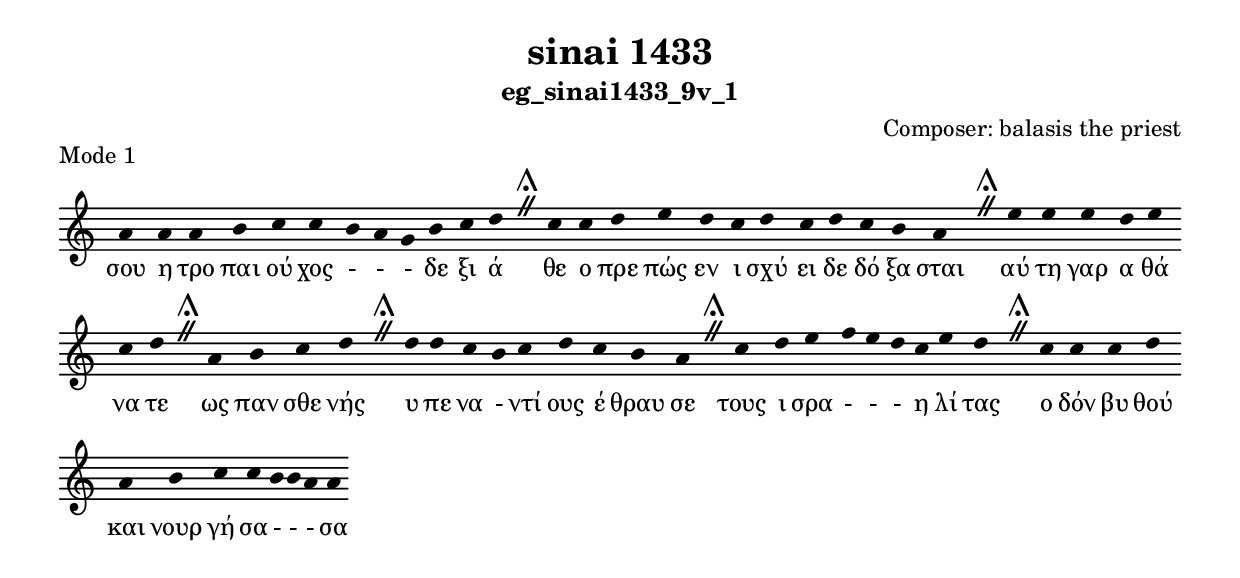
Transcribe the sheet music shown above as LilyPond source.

\include "gregorian.ly"

	\header {
 	  title = "sinai 1433"
	  subtitle = "eg_sinai1433_9v_1"
	  composer = "Composer: balasis the priest"
	  piece = "Mode 1"
	}

	chant = {
	  a'4 a'4 a'4 b'4 c''4 c''4 b'4 a'4 g'4 b'4 c''4 d''4 \divisioMaior
 c''4 c''4 d''4 e''4 d''4 c''4 d''4 c''4 d''4 c''4 b'4 a'4 \divisioMaior
 e''4 e''4 e''4 d''4 e''4 c''4 d''4 \divisioMaior
 a'4 b'4 c''4 d''4 \divisioMaior
 d''4 d''4 c''4 b'4 c''4 d''4 c''4 b'4 a'4 \divisioMaior
 c''4 d''4 e''4 f''4 e''4 d''4 c''4 e''4 d''4 \divisioMaior
 c''4 c''4 c''4 d''4 a'4 b'4 c''4 c''4 b'4 b'4 a'4 a'4\finalis
	}

	verba = \lyricmode {σου η τρο παι ού χος -  -  - δε ξι ά 
θε ο πρε πώς εν ι σχύ ει δε δό ξα σται 
αύ τη γαρ α θά να τε 
ως παν σθε νής 
υ πε να - ντί ους έ θραυ σε 
τους ι σρα -  -  - η λί τας 
ο δόν βυ θού και νουρ γή σα -  -  - σα 
	}


	\score {
	  \new Staff <<
	  \new Voice = "melody" \chant
	  \new Lyrics = "one" \lyricsto melody \verba
	  >>
	  \layout {
	    \context {
	      \Staff
	      \remove "Time_signature_engraver"
	      \remove "Bar_engraver"
	    }
	    \context {
	      \Voice
	      \remove "Stem_engraver"
	    }
	  }
	}